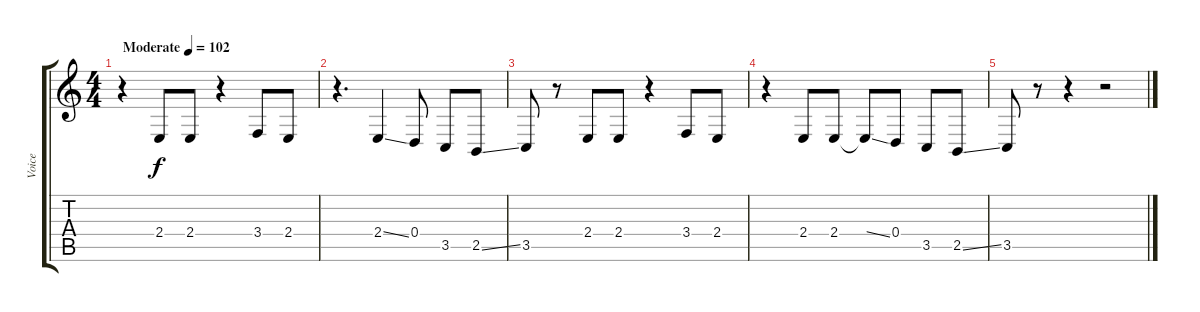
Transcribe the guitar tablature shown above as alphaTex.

\track ("Voice" "Voice") {instrument trumpet}
\staff {score tabs}
\tuning (E4 B3 G3 D3 A2 E2) {hide}
\ts (4 4)
\tempo (102 "Moderate")
\clef g2
\ks c
r.4{dy f instrument trumpet} 2.4.8 2.4.8 r.4 3.4.8 2.4.8 |
r.4{d} 2.4{ss}.4 0.4.8 3.5.8 2.5{ss}.8 |
3.5.8 r.8 2.4.8 2.4.8 r.4 3.4.8 2.4.8 |
r.4 2.4.8 2.4.8 2.4{ss t}.8 0.4.8 3.5.8 2.5{ss}.8 |
3.5.8 r.8 r.4 r.2
